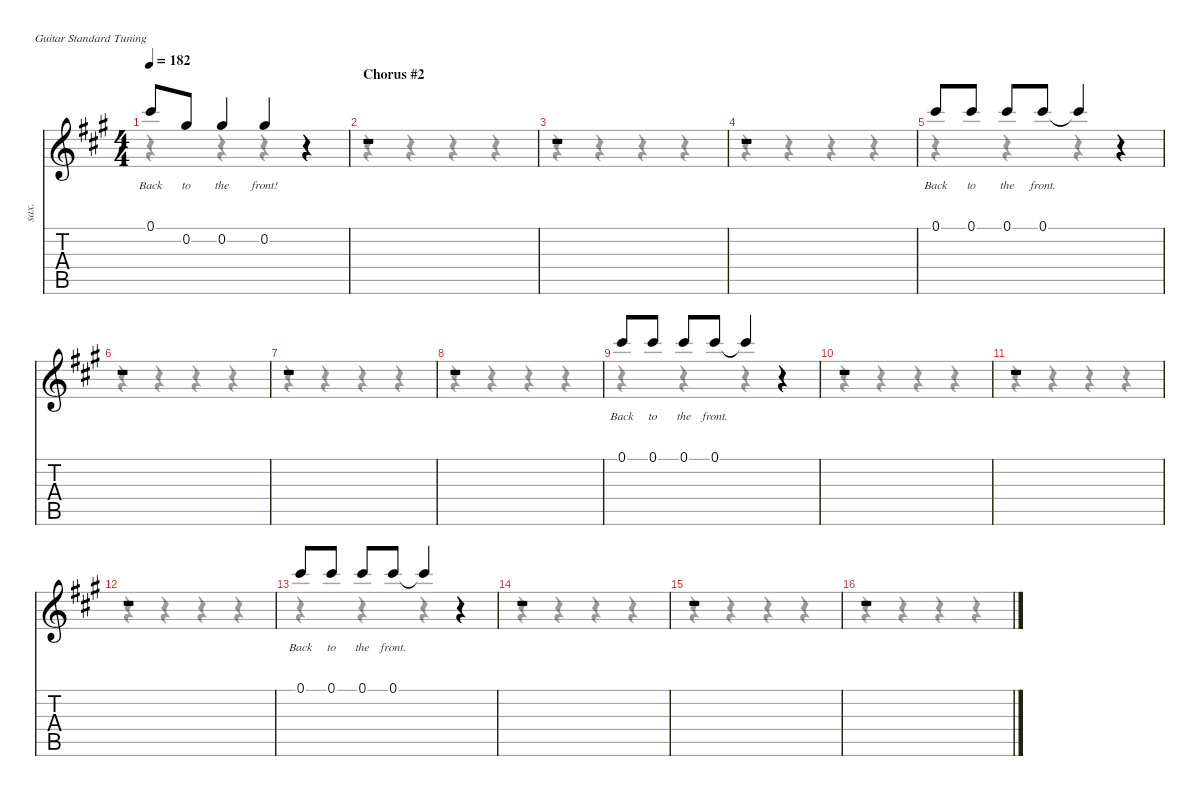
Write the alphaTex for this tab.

\defaultSystemsLayout 4
\hideDynamics
\bracketExtendMode nobrackets
\otherSystemsTrackNameOrientation horizontal
\track ("James Hetfield (Vocals)" "sax.") {instrument baritonesax}
\staff {score tabs}
\tuning (E4 B3 G3 D3 A2 E2)
\displaytranspose 21
\voice
\ts (4 4)
\tempo 182
\clef g2
\ks a
0.1{acc #}.8{lyrics (0 "Back") lyrics (1 "") lyrics (2 "") lyrics (3 "") lyrics (4 "") dy f beam Up} 0.2{acc #}.8{lyrics (0 "to") lyrics (1 "") lyrics (2 "") lyrics (3 "") lyrics (4 "") beam Up} 0.2{acc #}.4{lyrics (0 "the") lyrics (1 "") lyrics (2 "") lyrics (3 "") lyrics (4 "") beam Up} 0.2{acc #}.4{lyrics (0 "front!") lyrics (1 "") lyrics (2 "") lyrics (3 "") lyrics (4 "") beam Up} r.4{beam Up} |
\section ("" "Chorus #2")
r.1{beam Up} |
r.1{beam Up} |
r.1{beam Up} |
0.1{acc #}.8{lyrics (0 "Back") lyrics (1 "") lyrics (2 "") lyrics (3 "") lyrics (4 "") beam Up} 0.1{acc #}.8{lyrics (0 "to") lyrics (1 "") lyrics (2 "") lyrics (3 "") lyrics (4 "") beam Up} 0.1{acc #}.8{lyrics (0 "the") lyrics (1 "") lyrics (2 "") lyrics (3 "") lyrics (4 "") beam Up} 0.1{acc #}.8{lyrics (0 "front.") lyrics (1 "") lyrics (2 "") lyrics (3 "") lyrics (4 "") beam Up} 0.1{t acc #}.4{beam Up} r.4{beam Up} |
r.1{beam Up} |
r.1{beam Up} |
r.1{beam Up} |
0.1{acc #}.8{lyrics (0 "Back") lyrics (1 "") lyrics (2 "") lyrics (3 "") lyrics (4 "") beam Up} 0.1{acc #}.8{lyrics (0 "to") lyrics (1 "") lyrics (2 "") lyrics (3 "") lyrics (4 "") beam Up} 0.1{acc #}.8{lyrics (0 "the") lyrics (1 "") lyrics (2 "") lyrics (3 "") lyrics (4 "") beam Up} 0.1{acc #}.8{lyrics (0 "front.") lyrics (1 "") lyrics (2 "") lyrics (3 "") lyrics (4 "") beam Up} 0.1{t acc #}.4{beam Up} r.4{beam Up} |
r.1{beam Up} |
r.1{beam Up} |
r.1{beam Up} |
0.1{acc #}.8{lyrics (0 "Back") lyrics (1 "") lyrics (2 "") lyrics (3 "") lyrics (4 "") beam Up} 0.1{acc #}.8{lyrics (0 "to") lyrics (1 "") lyrics (2 "") lyrics (3 "") lyrics (4 "") beam Up} 0.1{acc #}.8{lyrics (0 "the") lyrics (1 "") lyrics (2 "") lyrics (3 "") lyrics (4 "") beam Up} 0.1{acc #}.8{lyrics (0 "front.") lyrics (1 "") lyrics (2 "") lyrics (3 "") lyrics (4 "") beam Up} 0.1{t acc #}.4{beam Up} r.4{beam Up} |
r.1{beam Up} |
r.1{beam Up} |
r.1{beam Up}
\voice
\clef g2
\ottava regular
\simile none
\ks a
r.4{dy mf beam Down} r.4{beam Down} r.4{beam Down} r.4{beam Down} |
r.4{beam Down} r.4{beam Down} r.4{beam Down} r.4{beam Down} |
r.4{beam Down} r.4{beam Down} r.4{beam Down} r.4{beam Down} |
r.4{beam Down} r.4{beam Down} r.4{beam Down} r.4{beam Down} |
r.4{beam Down} r.4{beam Down} r.4{beam Down} r.4{beam Down} |
r.4{beam Down} r.4{beam Down} r.4{beam Down} r.4{beam Down} |
r.4{beam Down} r.4{beam Down} r.4{beam Down} r.4{beam Down} |
r.4{beam Down} r.4{beam Down} r.4{beam Down} r.4{beam Down} |
r.4{beam Down} r.4{beam Down} r.4{beam Down} r.4{beam Down} |
r.4{beam Down} r.4{beam Down} r.4{beam Down} r.4{beam Down} |
r.4{beam Down} r.4{beam Down} r.4{beam Down} r.4{beam Down} |
r.4{beam Down} r.4{beam Down} r.4{beam Down} r.4{beam Down} |
r.4{beam Down} r.4{beam Down} r.4{beam Down} r.4{beam Down} |
r.4{beam Down} r.4{beam Down} r.4{beam Down} r.4{beam Down} |
r.4{beam Down} r.4{beam Down} r.4{beam Down} r.4{beam Down} |
r.4{beam Down} r.4{beam Down} r.4{beam Down} r.4{beam Down}
